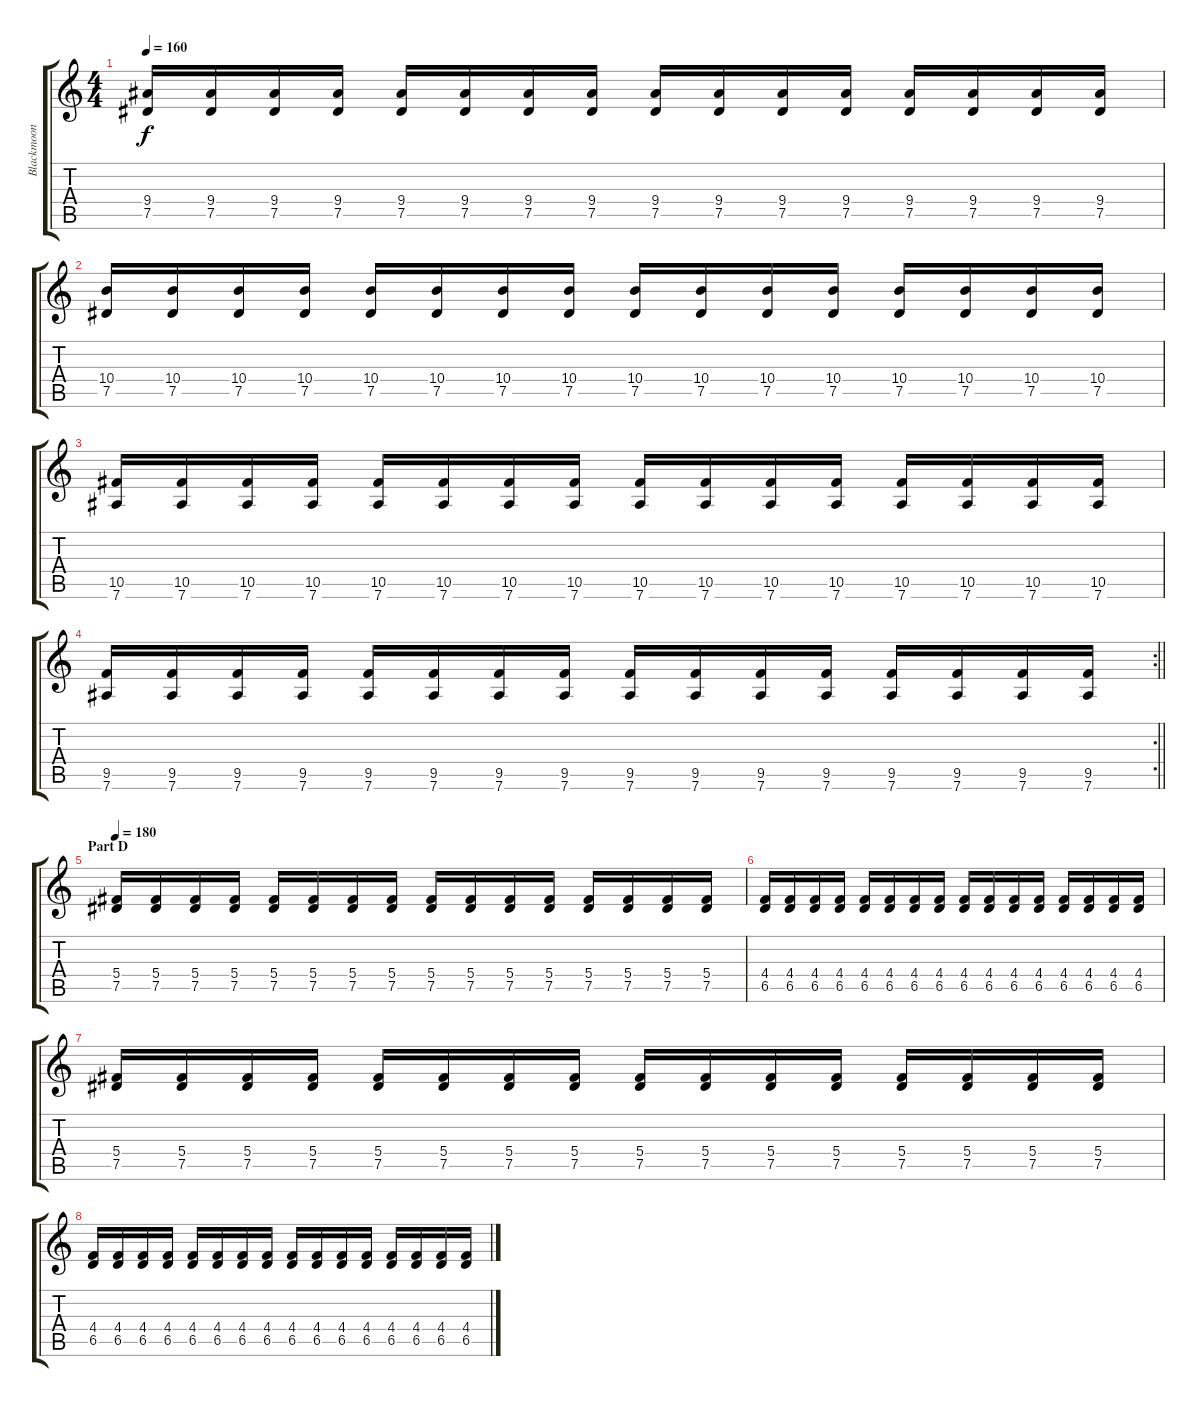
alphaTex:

\track ("Blackmoon" "Blackmoon") {instrument distortionguitar}
\staff {score tabs}
\tuning (Eb4 Bb3 Gb3 Db3 Ab2 Eb2) {hide}
\ts (4 4)
\tempo 160
\clef g2
\ks c
(9.4 7.5).16{dy f} (9.4 7.5).16 (9.4 7.5).16 (9.4 7.5).16 (9.4 7.5).16 (9.4 7.5).16 (9.4 7.5).16 (9.4 7.5).16 (9.4 7.5).16 (9.4 7.5).16 (9.4 7.5).16 (9.4 7.5).16 (9.4 7.5).16 (9.4 7.5).16 (9.4 7.5).16 (9.4 7.5).16 |
(10.4 7.5).16 (10.4 7.5).16 (10.4 7.5).16 (10.4 7.5).16 (10.4 7.5).16 (10.4 7.5).16 (10.4 7.5).16 (10.4 7.5).16 (10.4 7.5).16 (10.4 7.5).16 (10.4 7.5).16 (10.4 7.5).16 (10.4 7.5).16 (10.4 7.5).16 (10.4 7.5).16 (10.4 7.5).16 |
(10.5 7.6).16 (10.5 7.6).16 (10.5 7.6).16 (10.5 7.6).16 (10.5 7.6).16 (10.5 7.6).16 (10.5 7.6).16 (10.5 7.6).16 (10.5 7.6).16 (10.5 7.6).16 (10.5 7.6).16 (10.5 7.6).16 (10.5 7.6).16 (10.5 7.6).16 (10.5 7.6).16 (10.5 7.6).16 |
\rc 2
\barLineRight lightlight
(9.5 7.6).16 (9.5 7.6).16 (9.5 7.6).16 (9.5 7.6).16 (9.5 7.6).16 (9.5 7.6).16 (9.5 7.6).16 (9.5 7.6).16 (9.5 7.6).16 (9.5 7.6).16 (9.5 7.6).16 (9.5 7.6).16 (9.5 7.6).16 (9.5 7.6).16 (9.5 7.6).16 (9.5 7.6).16 |
\section ("" "Part D")
\tempo 180
(5.4 7.5).16 (5.4 7.5).16 (5.4 7.5).16 (5.4 7.5).16 (5.4 7.5).16 (5.4 7.5).16 (5.4 7.5).16 (5.4 7.5).16 (5.4 7.5).16 (5.4 7.5).16 (5.4 7.5).16 (5.4 7.5).16 (5.4 7.5).16 (5.4 7.5).16 (5.4 7.5).16 (5.4 7.5).16 |
(4.4 6.5).16 (4.4 6.5).16 (4.4 6.5).16 (4.4 6.5).16 (4.4 6.5).16 (4.4 6.5).16 (4.4 6.5).16 (4.4 6.5).16 (4.4 6.5).16 (4.4 6.5).16 (4.4 6.5).16 (4.4 6.5).16 (4.4 6.5).16 (4.4 6.5).16 (4.4 6.5).16 (4.4 6.5).16 |
(5.4 7.5).16 (5.4 7.5).16 (5.4 7.5).16 (5.4 7.5).16 (5.4 7.5).16 (5.4 7.5).16 (5.4 7.5).16 (5.4 7.5).16 (5.4 7.5).16 (5.4 7.5).16 (5.4 7.5).16 (5.4 7.5).16 (5.4 7.5).16 (5.4 7.5).16 (5.4 7.5).16 (5.4 7.5).16 |
(4.4 6.5).16 (4.4 6.5).16 (4.4 6.5).16 (4.4 6.5).16 (4.4 6.5).16 (4.4 6.5).16 (4.4 6.5).16 (4.4 6.5).16 (4.4 6.5).16 (4.4 6.5).16 (4.4 6.5).16 (4.4 6.5).16 (4.4 6.5).16 (4.4 6.5).16 (4.4 6.5).16 (4.4 6.5).16
